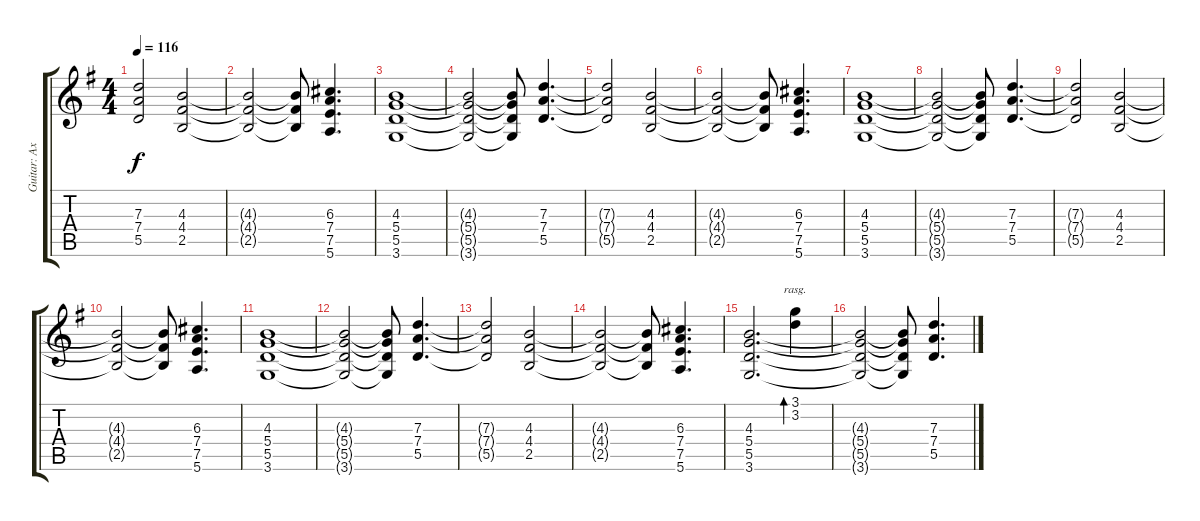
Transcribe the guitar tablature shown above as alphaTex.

\track ("Guitar: Axel" "Guitar: Ax") {instrument electricguitarjazz}
\staff {score tabs}
\tuning (E4 B3 G3 D3 A2 E2) {hide}
\ts (4 4)
\tempo 116
\clef g2
\ks g
(7.3{t} 7.4{t} 5.5{t}).2{dy f} (4.3 4.4 2.5).2 |
(4.3{t} 4.4{t} 2.5{t}).2 (4.3{t} 4.4{t} 2.5{t}).8 (6.3 7.4 7.5 5.6).4{d} |
(4.3 5.4 5.5 3.6).1 |
(4.3{t} 5.4{t} 5.5{t} 3.6{t}).2 (4.3{t} 5.4{t} 5.5{t} 3.6{t}).8 (7.3 7.4 5.5).4{d} |
(7.3{t} 7.4{t} 5.5{t}).2 (4.3 4.4 2.5).2 |
(4.3{t} 4.4{t} 2.5{t}).2 (4.3{t} 4.4{t} 2.5{t}).8 (6.3 7.4 7.5 5.6).4{d} |
(4.3 5.4 5.5 3.6).1 |
(4.3{t} 5.4{t} 5.5{t} 3.6{t}).2 (4.3{t} 5.4{t} 5.5{t} 3.6{t}).8 (7.3 7.4 5.5).4{d} |
(7.3{t} 7.4{t} 5.5{t}).2 (4.3 4.4 2.5).2 |
(4.3{t} 4.4{t} 2.5{t}).2 (4.3{t} 4.4{t} 2.5{t}).8 (6.3 7.4 7.5 5.6).4{d} |
(4.3 5.4 5.5 3.6).1 |
(4.3{t} 5.4{t} 5.5{t} 3.6{t}).2 (4.3{t} 5.4{t} 5.5{t} 3.6{t}).8 (7.3 7.4 5.5).4{d} |
(7.3{t} 7.4{t} 5.5{t}).2 (4.3 4.4 2.5).2 |
(4.3{t} 4.4{t} 2.5{t}).2 (4.3{t} 4.4{t} 2.5{t}).8 (6.3 7.4 7.5 5.6).4{d} |
(4.3 5.4 5.5 3.6).2{d} (3.1 3.2).4{bd 480 rasg ii} |
(4.3{t} 5.4{t} 5.5{t} 3.6{t}).2 (4.3{t} 5.4{t} 5.5{t} 3.6{t}).8 (7.3 7.4 5.5).4{d}
